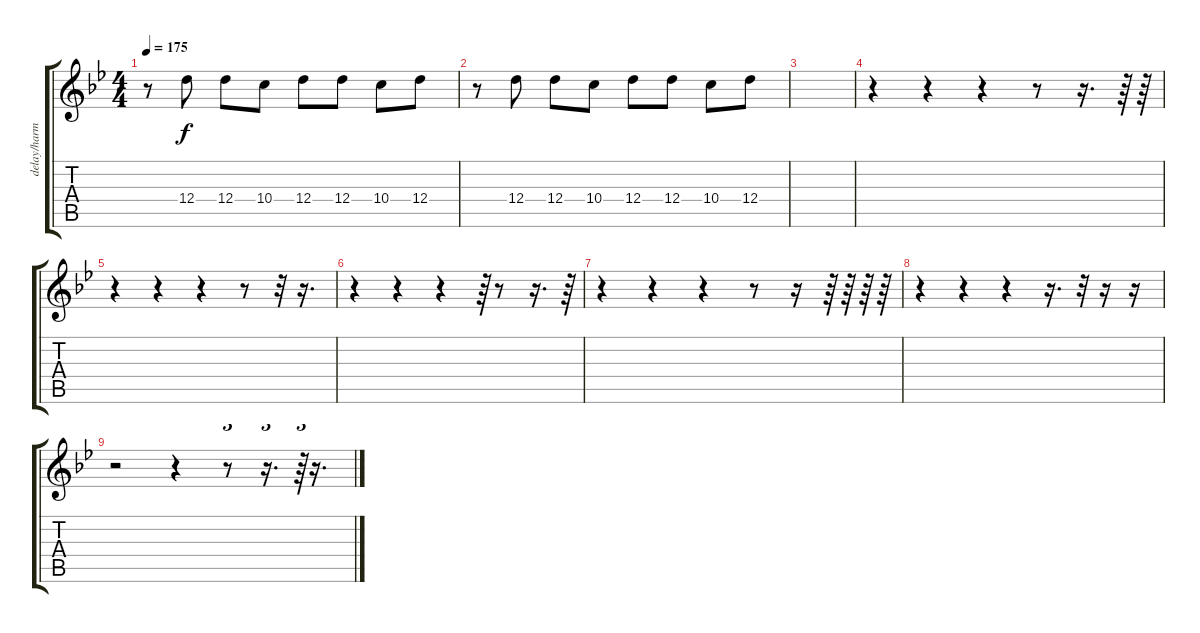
\track ("delay/harmony" "delay/harm") {instrument overdrivenguitar}
\staff {score tabs}
\tuning (E4 B3 G3 D3 A2 E2) {hide}
\ts (4 4)
\tempo 175
\clef g2
\ks bb
r.8{dy f} 12.4.8 12.4.8 10.4.8 12.4.8 12.4.8 10.4.8 12.4.8 |
r.8 12.4.8 12.4.8 10.4.8 12.4.8 12.4.8 10.4.8 12.4.8 |
|
r.4 r.4 r.4 r.8 r.16{d} r.64 r.64 |
r.4 r.4 r.4 r.8 r.32 r.16{d} |
r.4 r.4 r.4 r.64 r.8 r.16{d} r.64 |
r.4 r.4 r.4 r.8 r.16 r.64 r.64 r.64 r.64 |
r.4 r.4 r.4 r.16{d} r.32 r.16 r.16 |
r.2 r.4 r.8{tu (3 2)} r.16{d tu (3 2)} r.64{tu (3 2)} r.16{d}
